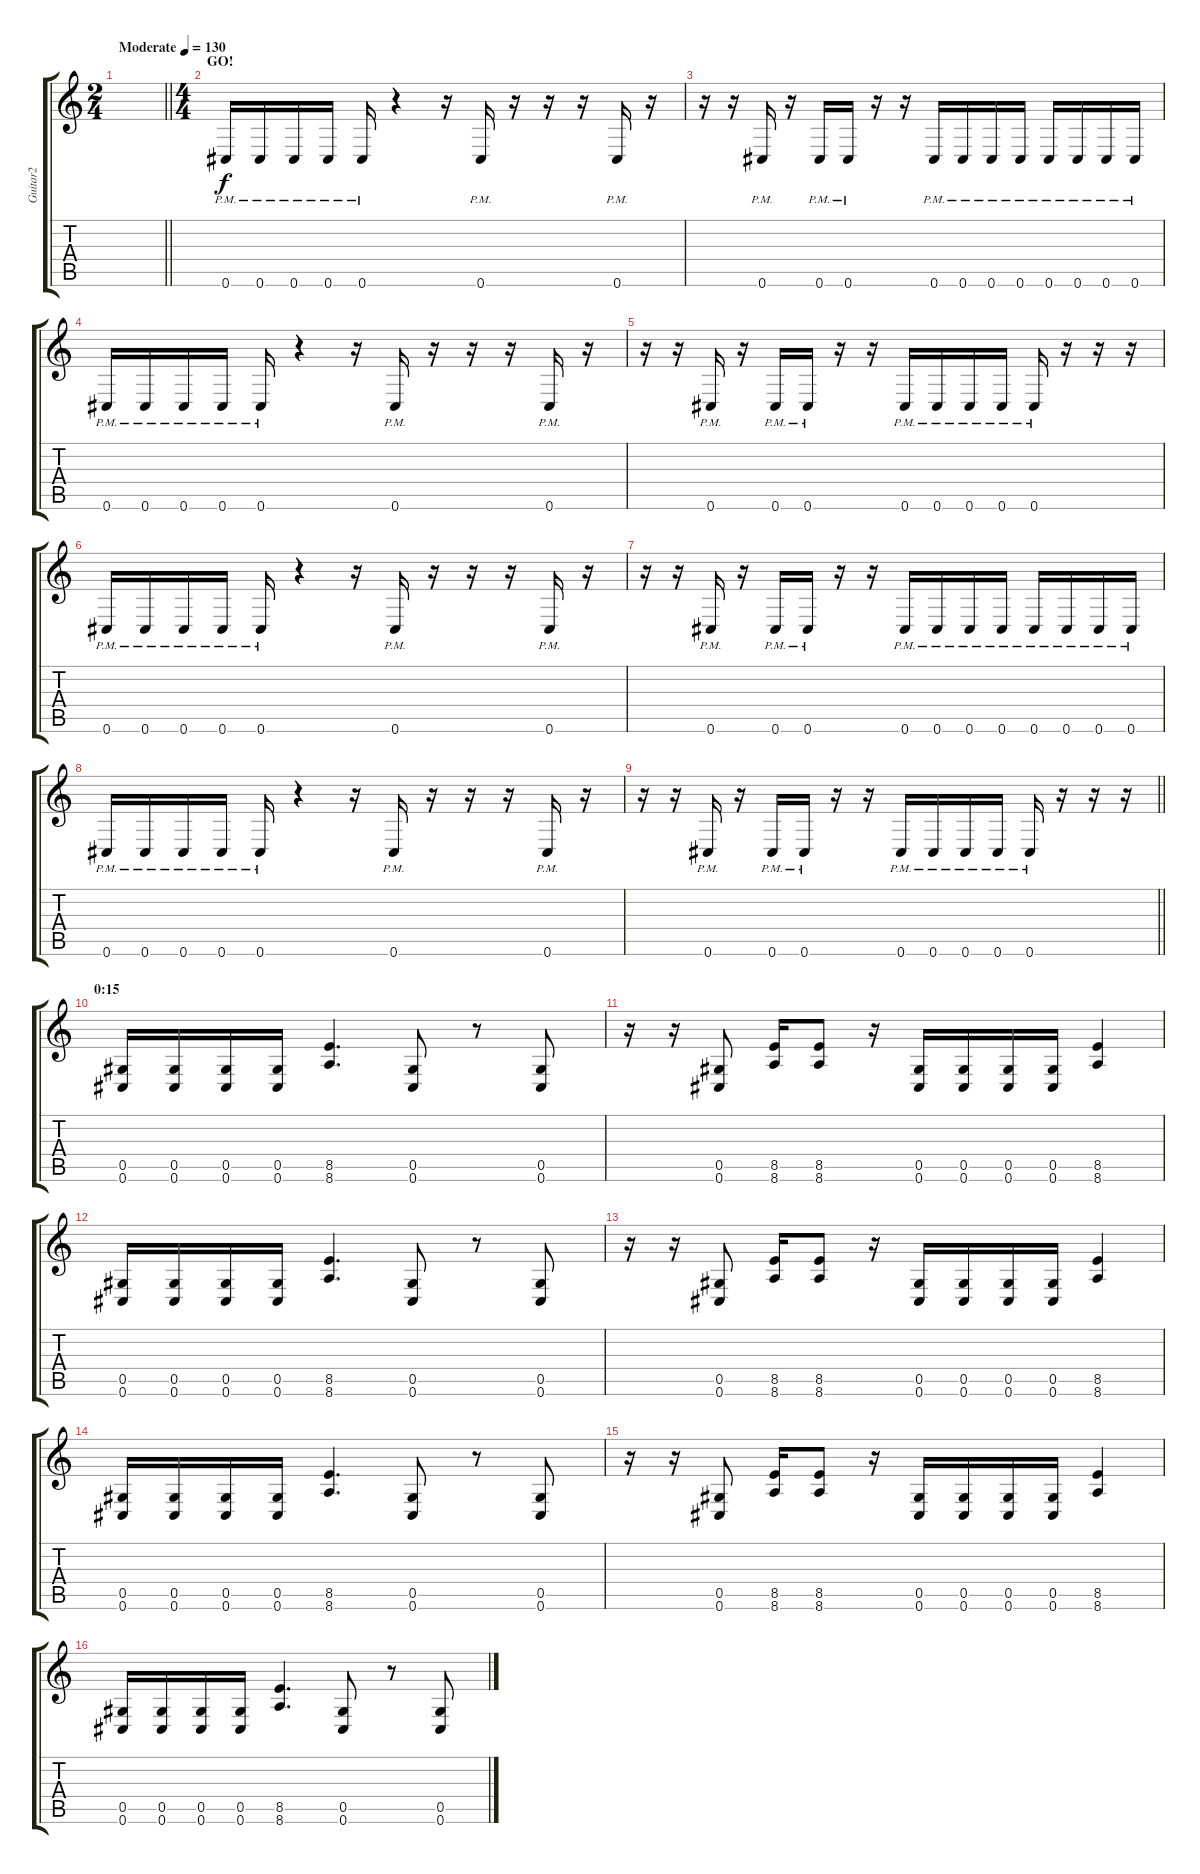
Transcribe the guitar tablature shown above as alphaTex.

\track ("Guitar2" "Guitar2") {instrument distortionguitar}
\staff {score tabs}
\tuning (Eb4 Bb3 Gb3 Db3 Ab2 Db2) {hide}
\ts (2 4)
\tempo (130 "Moderate")
\clef g2
\barLineRight lightlight
\ks c
|
\ts (4 4)
\section ("" "GO!")
0.6{pm}.16 0.6{pm}.16 0.6{pm}.16 0.6{pm}.16 0.6{pm}.16 r.4 r.16 0.6{pm}.16 r.16 r.16 r.16 0.6{pm}.16 r.16 |
r.16 r.16 0.6{pm}.16 r.16 0.6{pm}.16 0.6{pm}.16 r.16 r.16 0.6{pm}.16 0.6{pm}.16 0.6{pm}.16 0.6{pm}.16 0.6{pm}.16 0.6{pm}.16 0.6{pm}.16 0.6{pm}.16 |
0.6{pm}.16 0.6{pm}.16 0.6{pm}.16 0.6{pm}.16 0.6{pm}.16 r.4 r.16 0.6{pm}.16 r.16 r.16 r.16 0.6{pm}.16 r.16 |
r.16 r.16 0.6{pm}.16 r.16 0.6{pm}.16 0.6{pm}.16 r.16 r.16 0.6{pm}.16 0.6{pm}.16 0.6{pm}.16 0.6{pm}.16 0.6{pm}.16 r.16 r.16 r.16 |
0.6{pm}.16 0.6{pm}.16 0.6{pm}.16 0.6{pm}.16 0.6{pm}.16 r.4 r.16 0.6{pm}.16 r.16 r.16 r.16 0.6{pm}.16 r.16 |
r.16 r.16 0.6{pm}.16 r.16 0.6{pm}.16 0.6{pm}.16 r.16 r.16 0.6{pm}.16 0.6{pm}.16 0.6{pm}.16 0.6{pm}.16 0.6{pm}.16 0.6{pm}.16 0.6{pm}.16 0.6{pm}.16 |
0.6{pm}.16 0.6{pm}.16 0.6{pm}.16 0.6{pm}.16 0.6{pm}.16 r.4 r.16 0.6{pm}.16 r.16 r.16 r.16 0.6{pm}.16 r.16 |
\barLineRight lightlight
r.16 r.16 0.6{pm}.16 r.16 0.6{pm}.16 0.6{pm}.16 r.16 r.16 0.6{pm}.16 0.6{pm}.16 0.6{pm}.16 0.6{pm}.16 0.6{pm}.16 r.16 r.16 r.16 |
\section ("" "0:15")
(0.5 0.6).16 (0.5 0.6).16 (0.5 0.6).16 (0.5 0.6).16 (8.5 8.6).4{d} (0.5 0.6).8 r.8 (0.5 0.6).8 |
r.16 r.16 (0.5 0.6).8 (8.5 8.6).16 (8.5 8.6).8 r.16 (0.5 0.6).16 (0.5 0.6).16 (0.5 0.6).16 (0.5 0.6).16 (8.5 8.6).4 |
(0.5 0.6).16 (0.5 0.6).16 (0.5 0.6).16 (0.5 0.6).16 (8.5 8.6).4{d} (0.5 0.6).8 r.8 (0.5 0.6).8 |
r.16 r.16 (0.5 0.6).8 (8.5 8.6).16 (8.5 8.6).8 r.16 (0.5 0.6).16 (0.5 0.6).16 (0.5 0.6).16 (0.5 0.6).16 (8.5 8.6).4 |
(0.5 0.6).16 (0.5 0.6).16 (0.5 0.6).16 (0.5 0.6).16 (8.5 8.6).4{d} (0.5 0.6).8 r.8 (0.5 0.6).8 |
r.16 r.16 (0.5 0.6).8 (8.5 8.6).16 (8.5 8.6).8 r.16 (0.5 0.6).16 (0.5 0.6).16 (0.5 0.6).16 (0.5 0.6).16 (8.5 8.6).4 |
(0.5 0.6).16 (0.5 0.6).16 (0.5 0.6).16 (0.5 0.6).16 (8.5 8.6).4{d} (0.5 0.6).8 r.8 (0.5 0.6).8
